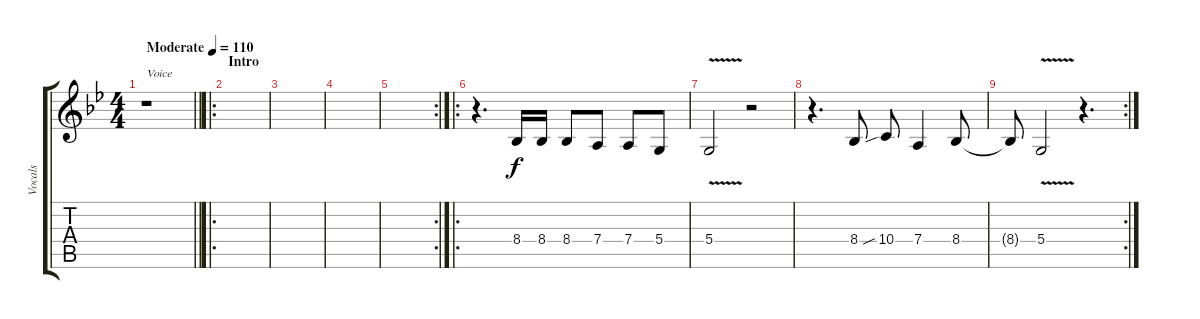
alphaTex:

\track ("Vocals" "Vocals") {instrument tenorsax}
\staff {score tabs}
\tuning (E4 B3 G3 D3 A2 E2) {hide}
\ts (4 4)
\tempo (110 "Moderate")
\clef g2
\barLineRight lightlight
\ks bb
r.1{txt "Voice" dy f instrument tenorsax} |
\ro
\section ("" "Intro")
|
|
|
\rc 2
|
\ro
r.4{d} 8.4.16 8.4.16 8.4.8 7.4.8 7.4.8 5.4.8 |
5.4{v}.2 r.2 |
r.4{d} 8.4.8 10.4{sib}.8 7.4.4 8.4.8 |
\rc 2
8.4{t}.8 5.4{v}.2 r.4{d}
